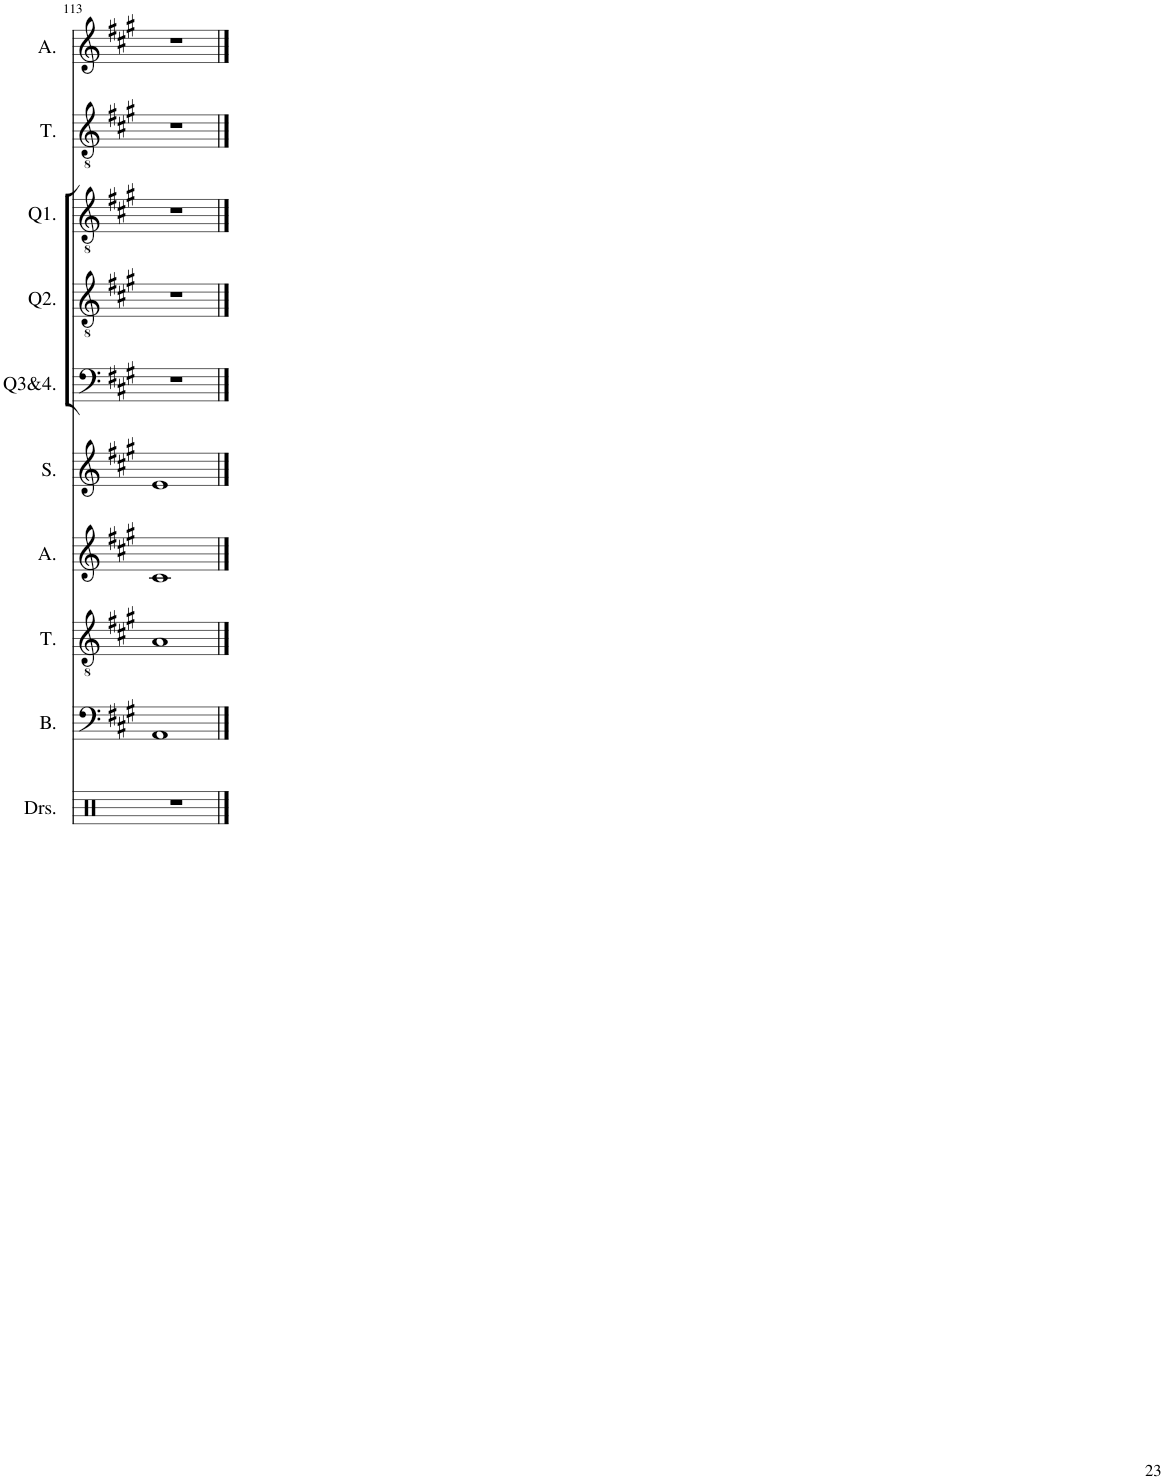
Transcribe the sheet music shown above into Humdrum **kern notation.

**kern	**kern	**kern	**kern	**kern	**kern	**kern	**kern	**kern	**kern
*part10	*part9	*part8	*part7	*part6	*part5	*part4	*part3	*part2	*part1
*staff10	*staff9	*staff8	*staff7	*staff6	*staff5	*staff4	*staff3	*staff2	*staff1
*I"Drumset	*I"Bass	*I"Tenor	*I"Alto	*I"Soprano	*I"Quartet 3&amp;4	*I"Quartet 2	*I"Quartet 1	*I"Tenor	*I"Alto
*I'Drs.	*I'B.	*I'T.	*I'A.	*I'S.	*I'Q3&amp;4.	*I'Q2.	*I'Q1.	*I'T.	*I'A.
!!LO:PB:g=z
*clefX	*clefF4	*clefGv2	*clefG2	*clefG2	*clefF4	*clefGv2	*clefGv2	*clefGv2	*clefG2
*k[]	*k[f#c#g#]	*k[f#c#g#]	*k[f#c#g#]	*k[f#c#g#]	*k[f#c#g#]	*k[f#c#g#]	*k[f#c#g#]	*k[f#c#g#]	*k[f#c#g#]
*M4/4	*M4/4	*M4/4	*M4/4	*M4/4	*M4/4	*M4/4	*M4/4	*M4/4	*M4/4
=113	=113	=113	=113	=113	=113	=113	=113	=113	=113
1r	1AA	1A	1c#	1e	1r	1r	1r	1r	1r
==	==	==	==	==	==	==	==	==	==
*-	*-	*-	*-	*-	*-	*-	*-	*-	*-
